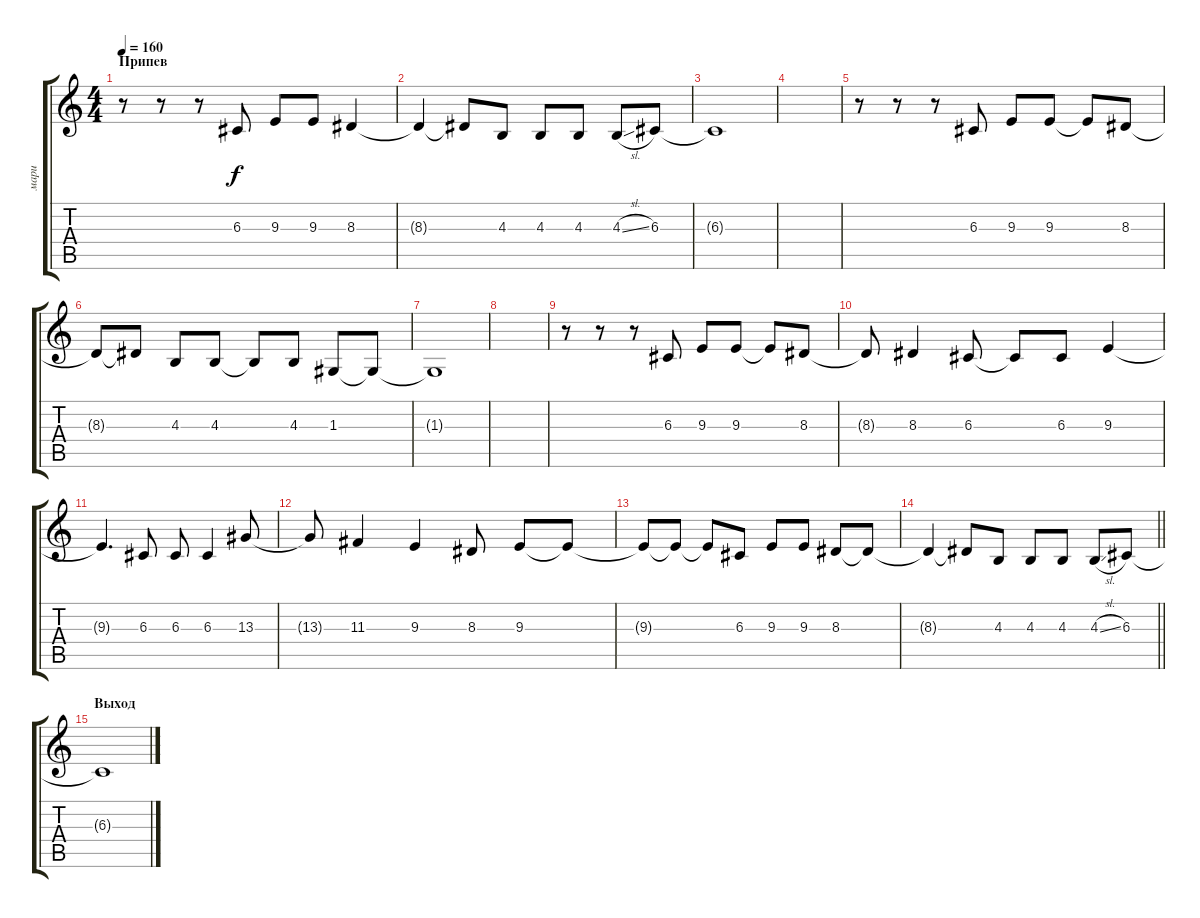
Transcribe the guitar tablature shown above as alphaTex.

\track ("мари" "мари") {instrument oboe}
\staff {score tabs}
\tuning (E4 B3 G3 D3 A2 E2) {hide}
\ts (4 4)
\section ("" "Припев")
\tempo 160
\clef g2
\ks c
r.8{dy f} r.8 r.8 6.3.8 9.3.8 9.3.8 8.3.4 |
8.3{t}.4 8.3{t}.8 4.3.8 4.3.8 4.3.8 4.3{sl}.8 6.3.8 |
6.3{t}.1 |
|
r.8 r.8 r.8 6.3.8 9.3.8 9.3.8 9.3{t}.8 8.3.8 |
8.3{t}.8 8.3{t}.8 4.3.8 4.3.8 4.3{t}.8 4.3.8 1.3.8 1.3{t}.8 |
1.3{t}.1 |
|
r.8 r.8 r.8 6.3.8 9.3.8 9.3.8 9.3{t}.8 8.3.8 |
8.3{t}.8 8.3.4 6.3.8 6.3{t}.8 6.3.8 9.3.4 |
9.3{t}.4{d} 6.3.8 6.3.8 6.3.4 13.3.8 |
13.3{t}.8 11.3.4 9.3.4 8.3.8 9.3.8 9.3{t}.8 |
9.3{t}.8 9.3{t}.8 9.3{t}.8 6.3.8 9.3.8 9.3.8 8.3.8 8.3{t}.8 |
\barLineRight lightlight
8.3{t}.4 8.3{t}.8 4.3.8 4.3.8 4.3.8 4.3{sl}.8 6.3.8 |
\section ("" "Выход")
6.3{t}.1
